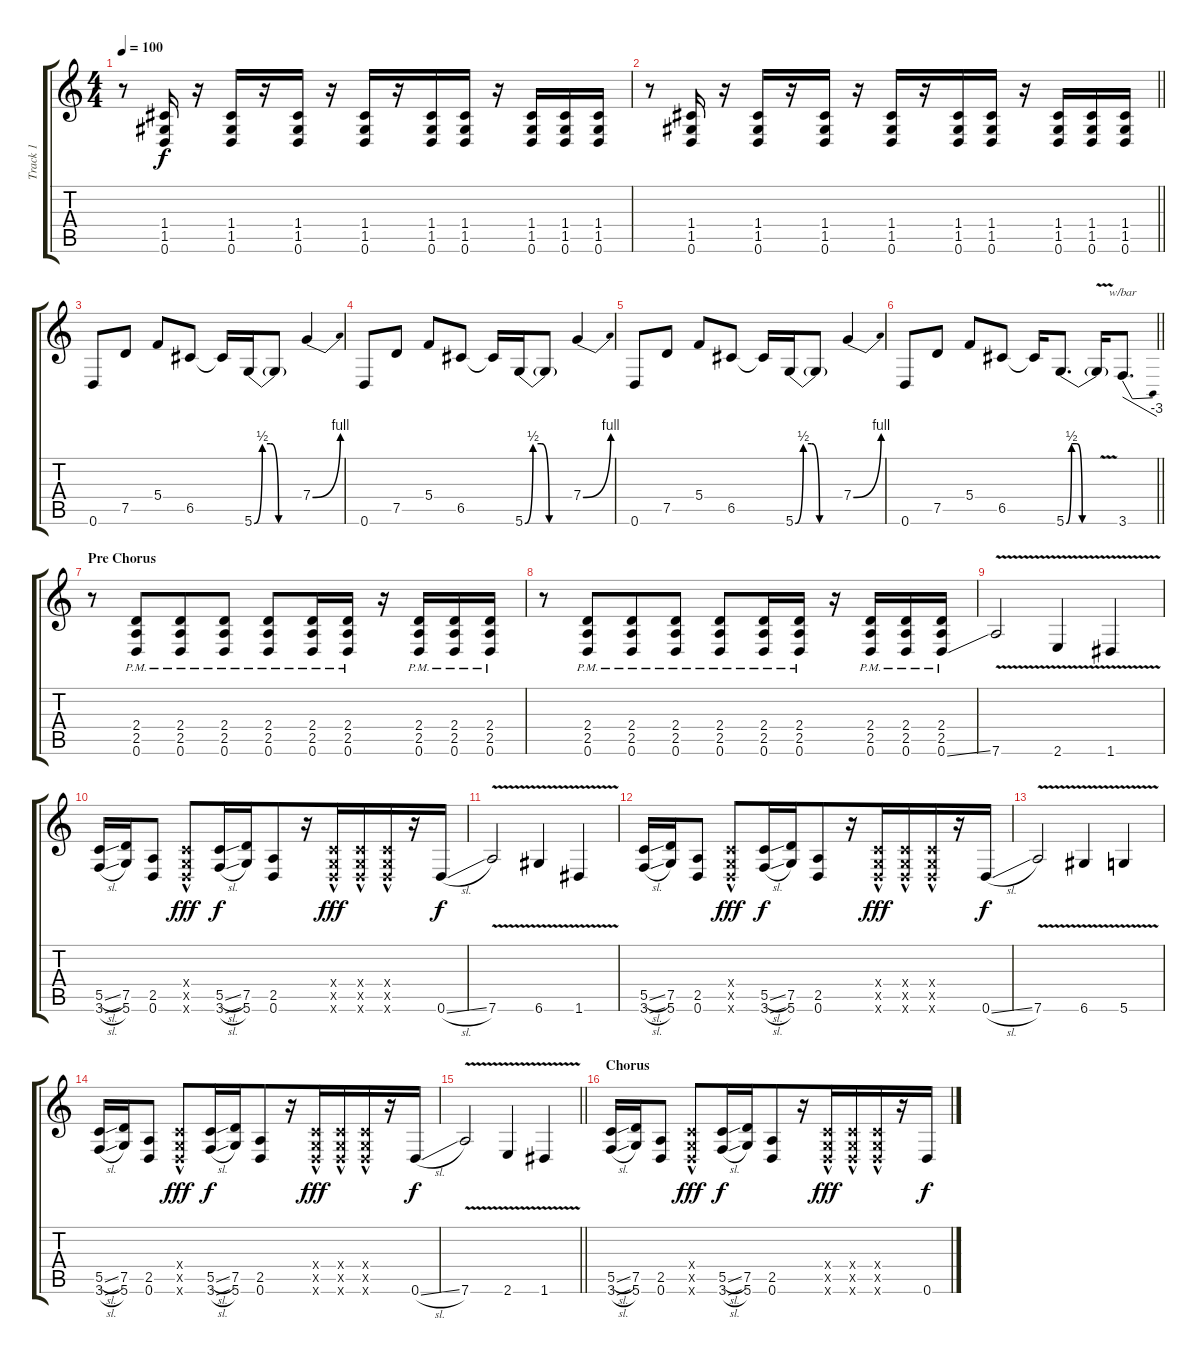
\track ("Track 1" "Track 1") {instrument distortionguitar}
\staff {score tabs}
\tuning (D4 A3 F3 C3 G2 D2) {hide}
\ts (4 4)
\tempo 100
\clef g2
\ks c
r.8{dy f} (1.4 1.5 0.6).16 r.16 (1.4 1.5 0.6).16 r.16 (1.4 1.5 0.6).16 r.16 (1.4 1.5 0.6).16 r.16 (1.4 1.5 0.6).16 (1.4 1.5 0.6).16 r.16 (1.4 1.5 0.6).16 (1.4 1.5 0.6).16 (1.4 1.5 0.6).16 |
\barLineRight lightlight
r.8 (1.4 1.5 0.6).16 r.16 (1.4 1.5 0.6).16 r.16 (1.4 1.5 0.6).16 r.16 (1.4 1.5 0.6).16 r.16 (1.4 1.5 0.6).16 (1.4 1.5 0.6).16 r.16 (1.4 1.5 0.6).16 (1.4 1.5 0.6).16 (1.4 1.5 0.6).16 |
\section ("" "")
0.6.8 7.5.8 5.4.8 6.5.8 6.5{t}.16 5.6{be (custom 0 0 10 2 20 2 30 0 60 0)}.16 5.6{t}.8 7.4{be (bend 0 0 60 4)}.4 |
0.6.8 7.5.8 5.4.8 6.5.8 6.5{t}.16 5.6{be (custom 0 0 10 2 20 2 30 0 60 0)}.16 5.6{t}.8 7.4{be (bend 0 0 60 4)}.4 |
0.6.8 7.5.8 5.4.8 6.5.8 6.5{t}.16 5.6{be (custom 0 0 10 2 20 2 30 0 60 0)}.16 5.6{t}.8 7.4{be (bend 0 0 60 4)}.4 |
\barLineRight lightlight
0.6.8 7.5.8 5.4.8 6.5.8 6.5{t}.16 5.6{be (custom 0 0 10 2 20 2 30 0 60 0)}.8{d} 5.6{v t}.16 3.6.8{d tbe (dive default 0 0 60 -12)} |
\section ("" "Pre Chorus")
r.8 (2.4{pm} 2.5{pm} 0.6{pm}).8{beam merge} (2.4{pm} 2.5{pm} 0.6{pm}).8 (2.4{pm} 2.5{pm} 0.6{pm}).8 (2.4{pm} 2.5{pm} 0.6{pm}).8 (2.4{pm} 2.5{pm} 0.6{pm}).16 (2.4{pm} 2.5{pm} 0.6{pm}).16 r.16 (2.4{pm} 2.5{pm} 0.6{pm}).16 (2.4{pm} 2.5{pm} 0.6{pm}).16 (2.4{pm} 2.5{pm} 0.6{pm}).16 |
r.8 (2.4{pm} 2.5{pm} 0.6{pm}).8{beam merge} (2.4{pm} 2.5{pm} 0.6{pm}).8 (2.4{pm} 2.5{pm} 0.6{pm}).8 (2.4{pm} 2.5{pm} 0.6{pm}).8 (2.4{pm} 2.5{pm} 0.6{pm}).16 (2.4{pm} 2.5{pm} 0.6{pm}).16 r.16 (2.4{pm} 2.5{pm} 0.6{pm}).16 (2.4{pm} 2.5{pm} 0.6{pm}).16 (2.4{pm} 2.5{pm} 0.6{ss pm}).16 |
7.6{v}.2 2.6{v}.4 1.6{v}.4 |
(5.5{sl} 3.6{sl}).16 (7.5 5.6).16 (2.5 0.6).8 (0.4{hac x} 0.5{hac x} 0.6{hac x}).8{dy fff} (5.5{sl} 3.6{sl}).16{dy f} (7.5 5.6).16{beam merge} (2.5 0.6).8 r.16 (0.4{hac x} 0.5{hac x} 0.6{hac x}).16{dy fff beam merge} (0.4{hac x} 0.5{hac x} 0.6{hac x}).16 (0.4{hac x} 0.5{hac x} 0.6{hac x}).16 r.16 0.6{sl}.16{dy f} |
7.6{v}.2 6.6{v}.4 1.6{v}.4 |
(5.5{sl} 3.6{sl}).16 (7.5 5.6).16 (2.5 0.6).8 (0.4{hac x} 0.5{hac x} 0.6{hac x}).8{dy fff} (5.5{sl} 3.6{sl}).16{dy f} (7.5 5.6).16{beam merge} (2.5 0.6).8 r.16 (0.4{hac x} 0.5{hac x} 0.6{hac x}).16{dy fff beam merge} (0.4{hac x} 0.5{hac x} 0.6{hac x}).16 (0.4{hac x} 0.5{hac x} 0.6{hac x}).16 r.16 0.6{sl}.16{dy f} |
7.6{v}.2 6.6{v}.4 5.6{v}.4 |
(5.5{sl} 3.6{sl}).16 (7.5 5.6).16 (2.5 0.6).8 (0.4{hac x} 0.5{hac x} 0.6{hac x}).8{dy fff} (5.5{sl} 3.6{sl}).16{dy f} (7.5 5.6).16{beam merge} (2.5 0.6).8 r.16 (0.4{hac x} 0.5{hac x} 0.6{hac x}).16{dy fff beam merge} (0.4{hac x} 0.5{hac x} 0.6{hac x}).16 (0.4{hac x} 0.5{hac x} 0.6{hac x}).16 r.16 0.6{sl}.16{dy f} |
\barLineRight lightlight
7.6{v}.2 2.6{v}.4 1.6{v}.4 |
\section ("" "Chorus")
(5.5{sl} 3.6{sl}).16 (7.5 5.6).16 (2.5 0.6).8 (0.4{hac x} 0.5{hac x} 0.6{hac x}).8{dy fff} (5.5{sl} 3.6{sl}).16{dy f} (7.5 5.6).16{beam merge} (2.5 0.6).8 r.16 (0.4{hac x} 0.5{hac x} 0.6{hac x}).16{dy fff beam merge} (0.4{hac x} 0.5{hac x} 0.6{hac x}).16 (0.4{hac x} 0.5{hac x} 0.6{hac x}).16 r.16 0.6.16{dy f}
